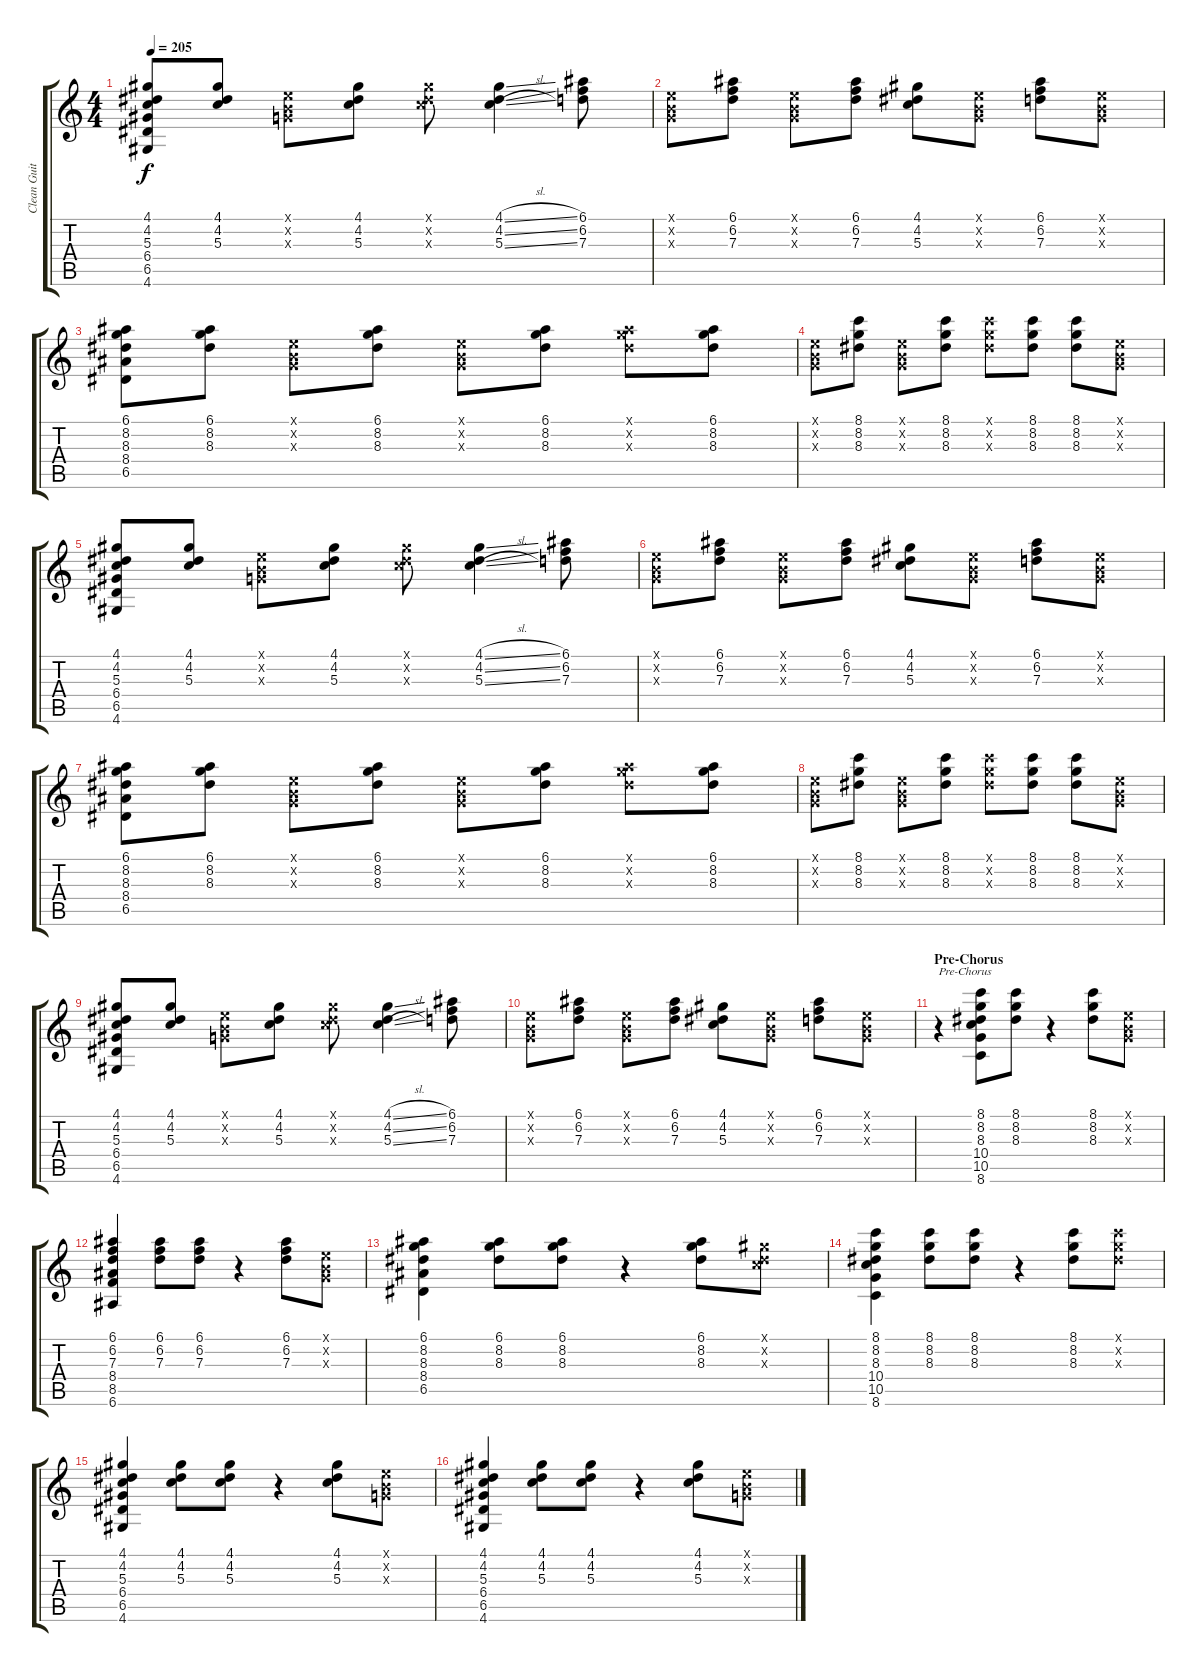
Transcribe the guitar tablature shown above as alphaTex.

\track ("Clean Guitar" "Clean Guit") {instrument electricguitarjazz}
\staff {score tabs}
\tuning (E4 B3 G3 D3 A2 E2) {hide}
\ts (4 4)
\tempo 205
\clef g2
\ks c
(4.1 4.2 5.3 6.4 6.5 4.6).8{dy f} (4.1 4.2 5.3).8 (0.1{x} 0.2{x} 0.3{x}).8 (4.1 4.2 5.3).8 (4.1{x} 4.2{x} 5.3{x}).8 (4.1{sl} 4.2{sl} 5.3{sl}).4 (6.1 6.2 7.3).8 |
(0.1{x} 0.2{x} 0.3{x}).8 (6.1 6.2 7.3).8 (0.1{x} 0.2{x} 0.3{x}).8 (6.1 6.2 7.3).8 (4.1 4.2 5.3).8 (0.1{x} 0.2{x} 0.3{x}).8 (6.1 6.2 7.3).8 (0.1{x} 0.2{x} 0.3{x}).8 |
(6.1 8.2 8.3 8.4 6.5).8 (6.1 8.2 8.3).8 (0.1{x} 0.2{x} 0.3{x}).8 (6.1 8.2 8.3).8 (0.1{x} 0.2{x} 0.3{x}).8 (6.1 8.2 8.3).8 (6.1{x} 8.2{x} 8.3{x}).8 (6.1 8.2 8.3).8 |
(0.1{x} 0.2{x} 0.3{x}).8 (8.1 8.2 8.3).8 (0.1{x} 0.2{x} 0.3{x}).8 (8.1 8.2 8.3).8 (8.1{x} 8.2{x} 8.3{x}).8 (8.1 8.2 8.3).8 (8.1 8.2 8.3).8 (0.1{x} 0.2{x} 0.3{x}).8 |
(4.1 4.2 5.3 6.4 6.5 4.6).8 (4.1 4.2 5.3).8 (0.1{x} 0.2{x} 0.3{x}).8 (4.1 4.2 5.3).8 (4.1{x} 4.2{x} 5.3{x}).8 (4.1{sl} 4.2{sl} 5.3{sl}).4 (6.1 6.2 7.3).8 |
(0.1{x} 0.2{x} 0.3{x}).8 (6.1 6.2 7.3).8 (0.1{x} 0.2{x} 0.3{x}).8 (6.1 6.2 7.3).8 (4.1 4.2 5.3).8 (0.1{x} 0.2{x} 0.3{x}).8 (6.1 6.2 7.3).8 (0.1{x} 0.2{x} 0.3{x}).8 |
(6.1 8.2 8.3 8.4 6.5).8 (6.1 8.2 8.3).8 (0.1{x} 0.2{x} 0.3{x}).8 (6.1 8.2 8.3).8 (0.1{x} 0.2{x} 0.3{x}).8 (6.1 8.2 8.3).8 (6.1{x} 8.2{x} 8.3{x}).8 (6.1 8.2 8.3).8 |
(0.1{x} 0.2{x} 0.3{x}).8 (8.1 8.2 8.3).8 (0.1{x} 0.2{x} 0.3{x}).8 (8.1 8.2 8.3).8 (8.1{x} 8.2{x} 8.3{x}).8 (8.1 8.2 8.3).8 (8.1 8.2 8.3).8 (0.1{x} 0.2{x} 0.3{x}).8 |
(4.1 4.2 5.3 6.4 6.5 4.6).8 (4.1 4.2 5.3).8 (0.1{x} 0.2{x} 0.3{x}).8 (4.1 4.2 5.3).8 (4.1{x} 4.2{x} 5.3{x}).8 (4.1{sl} 4.2{sl} 5.3{sl}).4 (6.1 6.2 7.3).8 |
(0.1{x} 0.2{x} 0.3{x}).8 (6.1 6.2 7.3).8 (0.1{x} 0.2{x} 0.3{x}).8 (6.1 6.2 7.3).8 (4.1 4.2 5.3).8 (0.1{x} 0.2{x} 0.3{x}).8 (6.1 6.2 7.3).8 (0.1{x} 0.2{x} 0.3{x}).8 |
\section ("" "Pre-Chorus")
r.4{txt "Pre-Chorus"} (8.1 8.2 8.3 10.4 10.5 8.6).8 (8.1 8.2 8.3).8 r.4 (8.1 8.2 8.3).8 (0.1{x} 0.2{x} 0.3{x}).8 |
(6.1 6.2 7.3 8.4 8.5 6.6).4 (6.1 6.2 7.3).8 (6.1 6.2 7.3).8 r.4 (6.1 6.2 7.3).8 (0.1{x} 0.2{x} 0.3{x}).8 |
(6.1 8.2 8.3 8.4 6.5).4 (6.1 8.2 8.3).8 (6.1 8.2 8.3).8 r.4 (6.1 8.2 8.3).8 (4.1{x} 4.2{x} 5.3{x}).8 |
(8.1 8.2 8.3 10.4 10.5 8.6).4 (8.1 8.2 8.3).8 (8.1 8.2 8.3).8 r.4 (8.1 8.2 8.3).8 (8.1{x} 8.2{x} 8.3{x}).8 |
(4.1 4.2 5.3 6.4 6.5 4.6).4 (4.1 4.2 5.3).8 (4.1 4.2 5.3).8 r.4 (4.1 4.2 5.3).8 (0.1{x} 0.2{x} 0.3{x}).8 |
(4.1 4.2 5.3 6.4 6.5 4.6).4 (4.1 4.2 5.3).8 (4.1 4.2 5.3).8 r.4 (4.1 4.2 5.3).8 (0.1{x} 0.2{x} 0.3{x}).8
